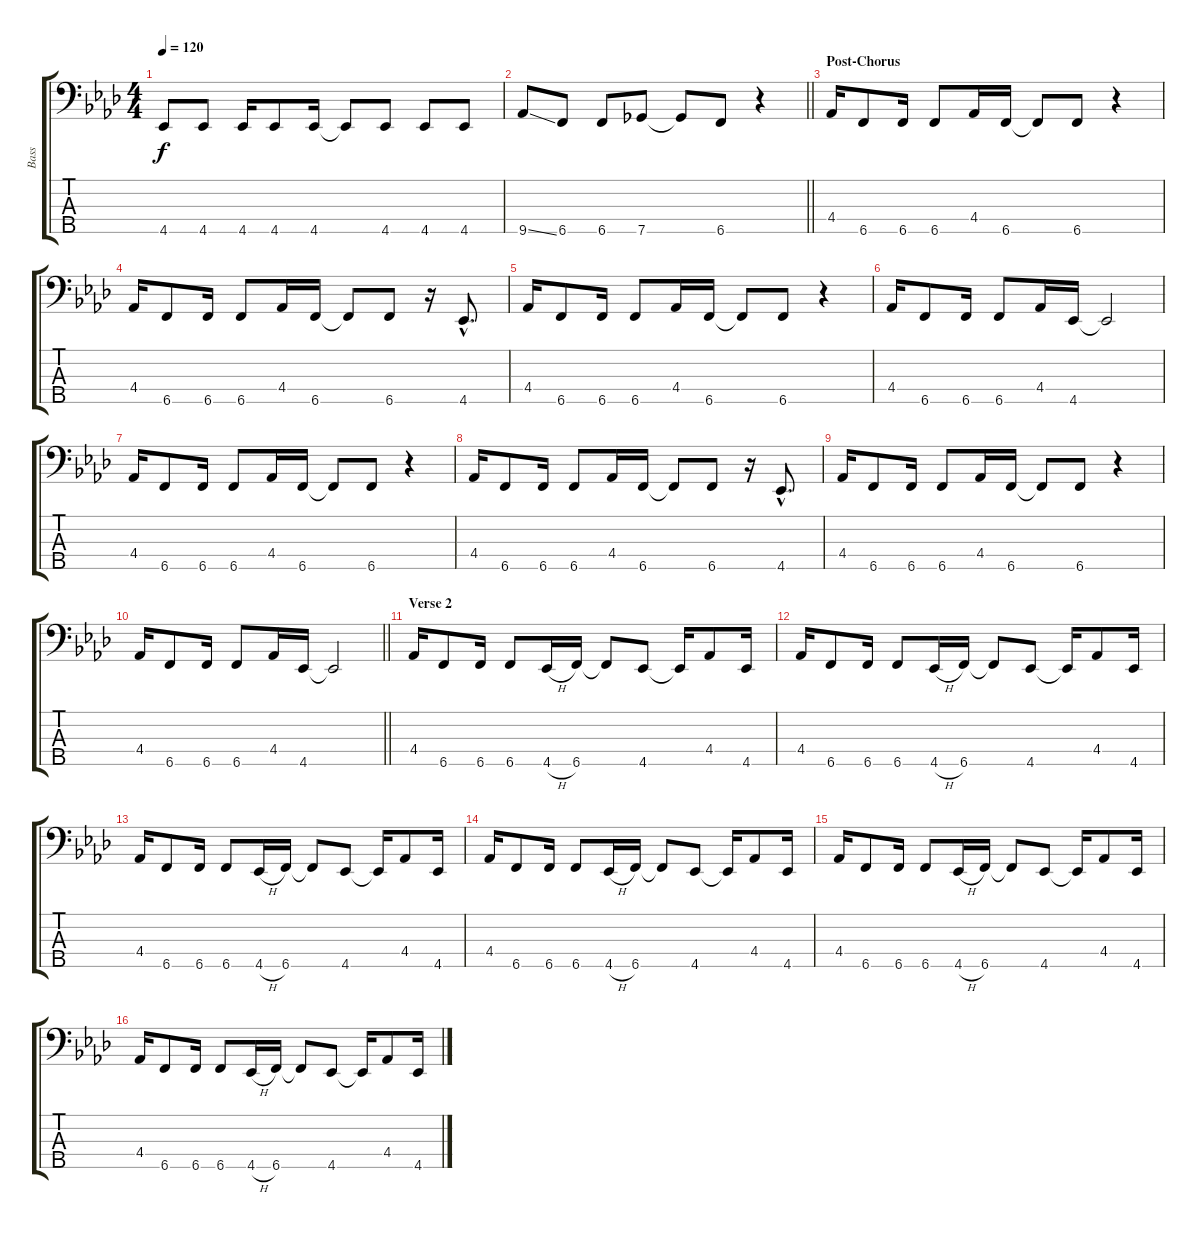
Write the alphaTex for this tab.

\track ("Bass" "Bass") {instrument electricbasspick}
\staff {score tabs}
\tuning (G2 D2 A1 E1 B0) {hide}
\ts (4 4)
\tempo 120
\clef f4
\ks fminor
4.5.8{dy f} 4.5.8 4.5.16 4.5.8 4.5.16 4.5{t}.8 4.5.8 4.5.8 4.5.8 |
\barLineRight lightlight
9.5{ss}.8 6.5.8 6.5.8 7.5.8 7.5{t}.8 6.5.8 r.4 |
\section ("" "Post-Chorus")
4.4.16 6.5.8 6.5.16 6.5.8 4.4.16 6.5.16 6.5{t}.8 6.5.8 r.4 |
4.4.16 6.5.8 6.5.16 6.5.8 4.4.16 6.5.16 6.5{t}.8 6.5.8 r.16 4.5{hac}.8{d} |
4.4.16 6.5.8 6.5.16 6.5.8 4.4.16 6.5.16 6.5{t}.8 6.5.8 r.4 |
4.4.16 6.5.8 6.5.16 6.5.8 4.4.16 4.5.16 4.5{t}.2 |
4.4.16 6.5.8 6.5.16 6.5.8 4.4.16 6.5.16 6.5{t}.8 6.5.8 r.4 |
4.4.16 6.5.8 6.5.16 6.5.8 4.4.16 6.5.16 6.5{t}.8 6.5.8 r.16 4.5{hac}.8{d} |
4.4.16 6.5.8 6.5.16 6.5.8 4.4.16 6.5.16 6.5{t}.8 6.5.8 r.4 |
\barLineRight lightlight
4.4.16 6.5.8 6.5.16 6.5.8 4.4.16 4.5.16 4.5{t}.2 |
\section ("" "Verse 2")
4.4.16 6.5.8 6.5.16 6.5.8 4.5{h}.16 6.5.16 6.5{t}.8 4.5.8 4.5{t}.16 4.4.8 4.5.16 |
4.4.16 6.5.8 6.5.16 6.5.8 4.5{h}.16 6.5.16 6.5{t}.8 4.5.8 4.5{t}.16 4.4.8 4.5.16 |
4.4.16 6.5.8 6.5.16 6.5.8 4.5{h}.16 6.5.16 6.5{t}.8 4.5.8 4.5{t}.16 4.4.8 4.5.16 |
4.4.16 6.5.8 6.5.16 6.5.8 4.5{h}.16 6.5.16 6.5{t}.8 4.5.8 4.5{t}.16 4.4.8 4.5.16 |
4.4.16 6.5.8 6.5.16 6.5.8 4.5{h}.16 6.5.16 6.5{t}.8 4.5.8 4.5{t}.16 4.4.8 4.5.16 |
4.4.16 6.5.8 6.5.16 6.5.8 4.5{h}.16 6.5.16 6.5{t}.8 4.5.8 4.5{t}.16 4.4.8 4.5.16
